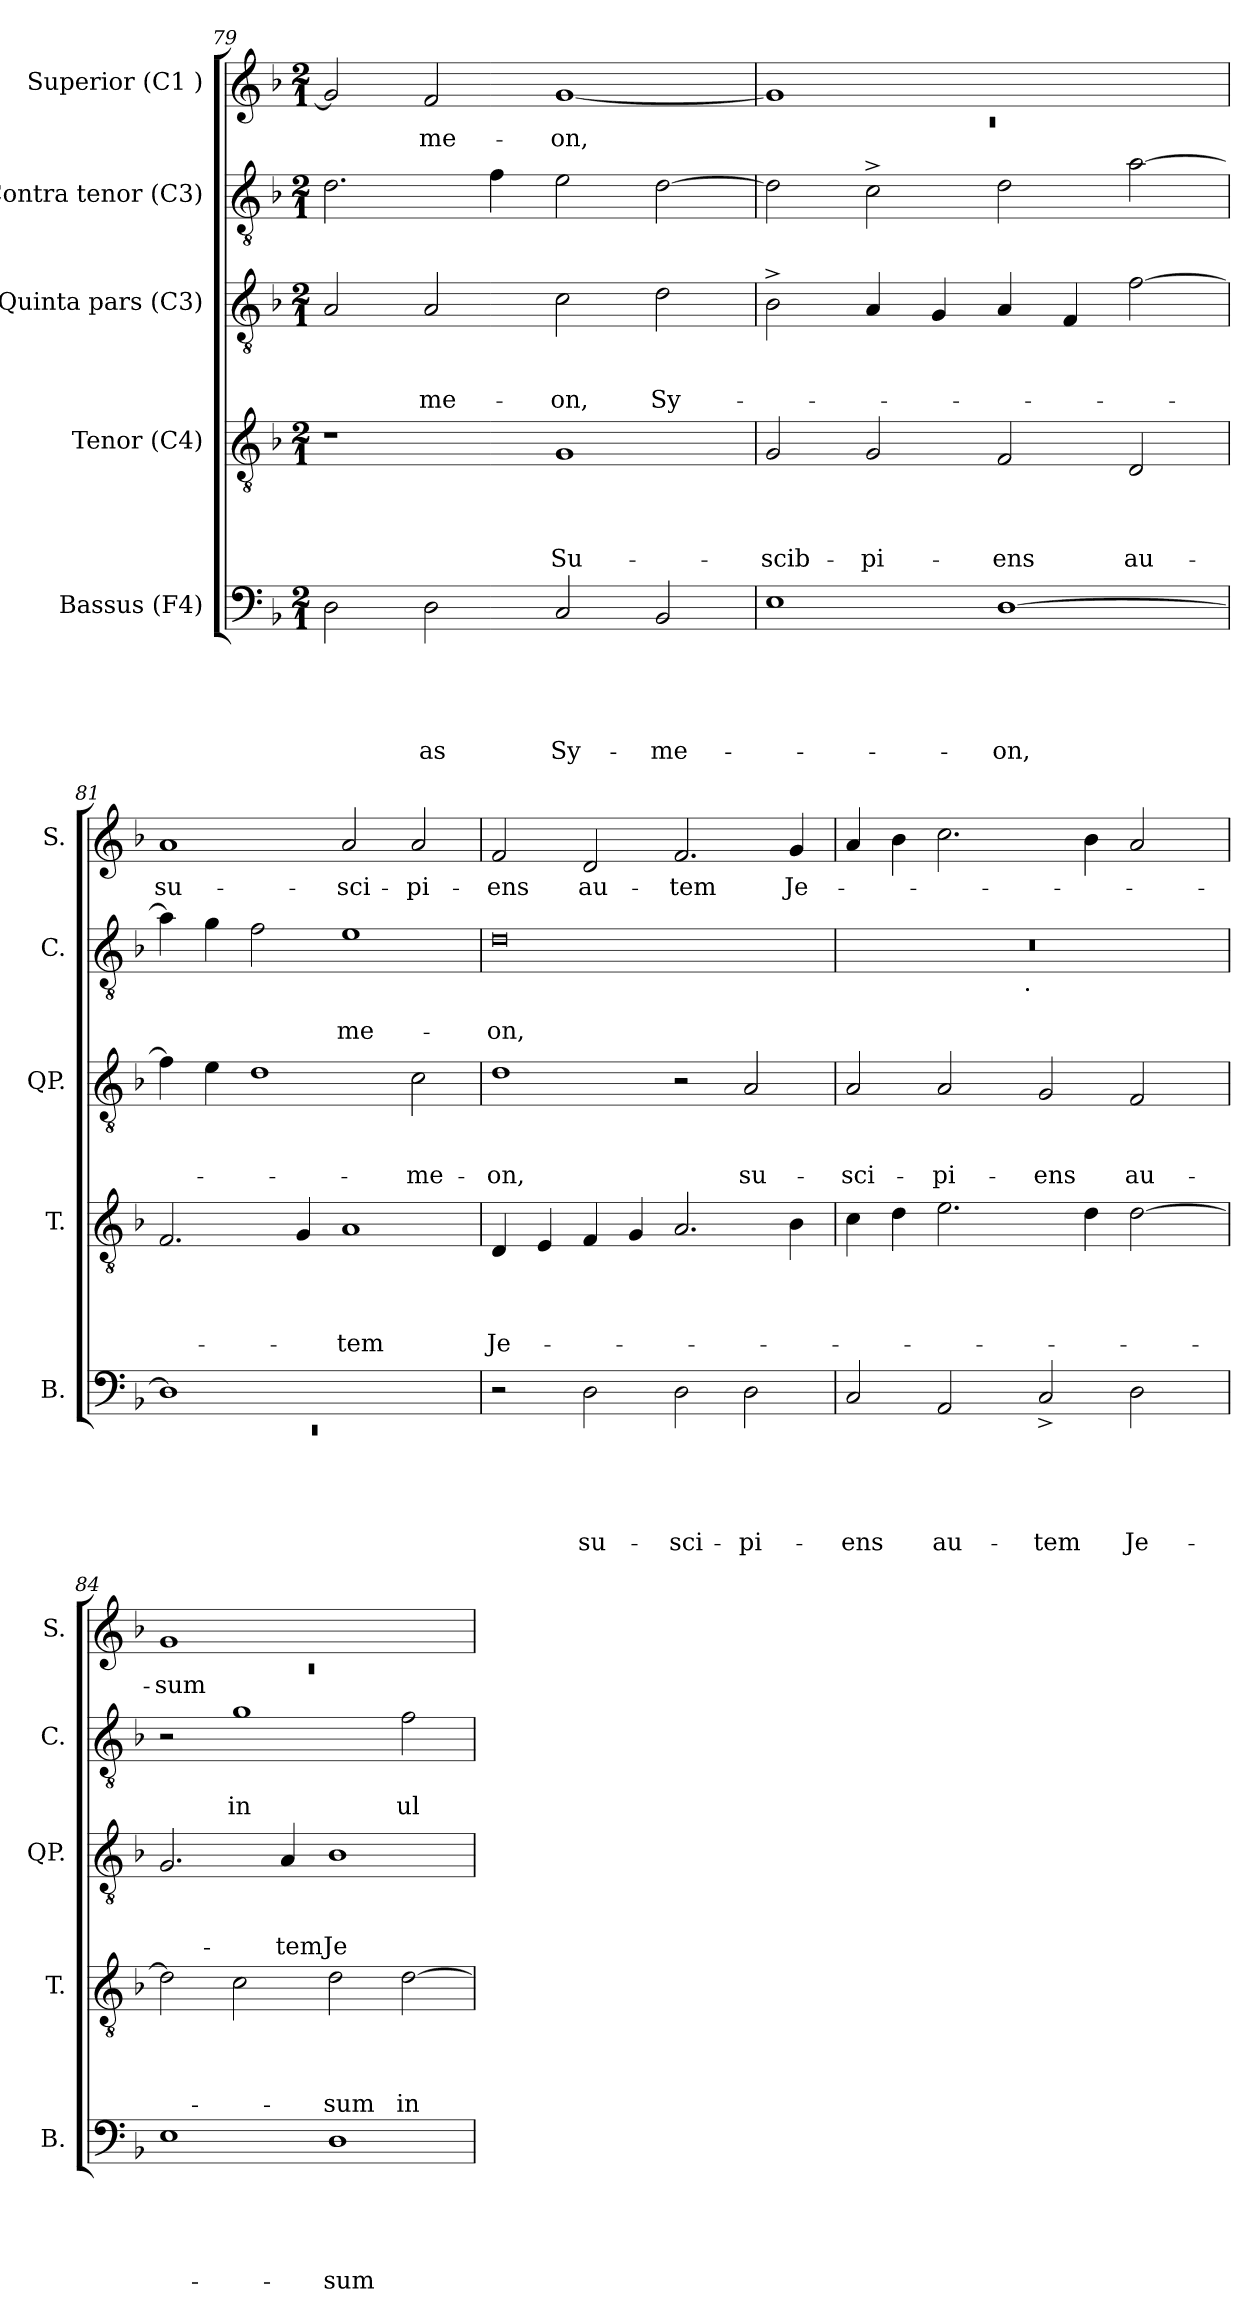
**kern	**text	**text	**text	**text	**text	**kern	**text	**text	**text	**text	**kern	**text	**text	**text	**kern	**text	**text	**kern	**text
*part5	*part5	*part5	*part5	*part5	*part5	*part4	*part4	*part4	*part4	*part4	*part3	*part3	*part3	*part3	*part2	*part2	*part2	*part1	*part1
*staff5	*staff5	*staff5	*staff5	*staff5	*staff5	*staff4	*staff4	*staff4	*staff4	*staff4	*staff3	*staff3	*staff3	*staff3	*staff2	*staff2	*staff2	*staff1	*staff1
*I"Bassus (F4)	*	*	*	*	*	*I"Tenor (C4)	*	*	*	*	*I"Quinta pars (C3)	*	*	*	*I"Contra tenor (C3)	*	*	*I"Superior (C1 )	*
*I'B.	*	*	*	*	*	*I'T.	*	*	*	*	*I'QP.	*	*	*	*I'C.	*	*	*I'S.	*
*clefF4	*	*	*	*	*	*clefGv2	*	*	*	*	*clefGv2	*	*	*	*clefGv2	*	*	*clefG2	*
*k[b-]	*	*	*	*	*	*k[b-]	*	*	*	*	*k[b-]	*	*	*	*k[b-]	*	*	*k[b-]	*
*F:	*	*	*	*	*	*F:	*	*	*	*	*F:	*	*	*	*F:	*	*	*F:	*
*M2/1	*	*	*	*	*	*M2/1	*	*	*	*	*M2/1	*	*	*	*M2/1	*	*	*M2/1	*
=79	=79	=79	=79	=79	=79	=79	=79	=79	=79	=79	=79	=79	=79	=79	=79	=79	=79	=79	=79
2D\	.	.	.	.	.	1r	.	.	.	.	2A/	.	.	.	2.d\	.	.	2g/]	.
!	!	!	!	!	!LO:LY:b	!	!	!	!	!	!	!	!	!LO:LY:b	!	!	!	!	!LO:LY:b
2D\	.	.	.	.	-as	.	.	.	.	.	2A/	.	.	-me-	.	.	.	2f/	-me-
.	.	.	.	.	.	.	.	.	.	.	.	.	.	.	4f\	.	.	.	.
!	!	!	!	!	!LO:LY:b	!	!	!	!	!LO:LY:b	!	!	!	!LO:LY:b	!	!	!	!	!LO:LY:b
2C/	.	.	.	.	Sy-	1G	.	.	.	Su-	2c\	.	.	-on,	2e\	.	.	[<1g	-on,
!	!	!	!	!	!LO:LY:b	!	!	!	!	!	!	!	!	!LO:LY:b	!	!	!	!	!
2BB-/	.	.	.	.	-me-	.	.	.	.	.	2d\	.	.	Sy-	[>2d\	.	.	.	.
=80	=80	=80	=80	=80	=80	=80	=80	=80	=80	=80	=80	=80	=80	=80	=80	=80	=80	=80	=80
*	*	*	*	*	*	*	*	*	*	*	*	*	*	*	*	*	*	*^	*
!	!	!	!	!	!	!	!	!	!	!LO:LY:b	!	!	!	!	!	!	!	!	!LO:N:vis=1	!
1E	.	.	.	.	.	2G/	.	.	.	-scib-	2B-^>\	.	.	.	2d\]	.	.	1g]	0rc	.
!	!	!	!	!	!	!	!	!	!	!LO:LY:b	!	!	!	!	!	!	!	!	!	!
.	.	.	.	.	.	2G/	.	.	.	-pi-	4A/	.	.	.	2c^>\	.	.	.	.	.
.	.	.	.	.	.	.	.	.	.	.	4G/	.	.	.	.	.	.	.	.	.
!	!	!	!	!	!LO:LY:b	!	!	!	!	!LO:LY:b	!	!	!	!	!	!	!	!	!	!
[>1D	.	.	.	.	-on,	2F/	.	.	.	-ens	4A/	.	.	.	2d\	.	.	1ryy	.	.
.	.	.	.	.	.	.	.	.	.	.	4F/	.	.	.	.	.	.	.	.	.
!	!	!	!	!	!	!	!	!	!	!LO:LY:b	!	!	!	!	!	!	!	!	!	!
.	.	.	.	.	.	2D/	.	.	.	au-	[>2f\	.	.	.	[>2a\	.	.	.	.	.
*	*	*	*	*	*	*	*	*	*	*	*	*	*	*	*	*	*	*v	*v	*
=81	=81	=81	=81	=81	=81	=81	=81	=81	=81	=81	=81	=81	=81	=81	=81	=81	=81	=81	=81
*^	*	*	*	*	*	*	*	*	*	*	*	*	*	*	*	*	*	*	*
!	!LO:N:vis=1	!	!	!	!	!	!	!	!	!	!	!	!	!	!	!	!	!	!	!LO:LY:b
1D]	0rEE	.	.	.	.	.	2.F/	.	.	.	.	4f\]	.	.	.	4a\]	.	.	1a	su-
.	.	.	.	.	.	.	.	.	.	.	.	4e\	.	.	.	4g\	.	.	.	.
.	.	.	.	.	.	.	.	.	.	.	.	1d	.	.	.	2f\	.	.	.	.
.	.	.	.	.	.	.	4G/	.	.	.	.	.	.	.	.	.	.	.	.	.
!	!	!	!	!	!	!	!	!	!	!	!LO:LY:b	!	!	!	!	!	!	!LO:LY:b	!	!LO:LY:b
1ryy	.	.	.	.	.	.	1A	.	.	.	-tem	.	.	.	.	1e	.	-me-	2a/	-sci-
!	!	!	!	!	!	!	!	!	!	!	!	!	!	!	!LO:LY:b	!	!	!	!	!LO:LY:b
.	.	.	.	.	.	.	.	.	.	.	.	2c\	.	.	-me-	.	.	.	2a/	-pi-
*v	*v	*	*	*	*	*	*	*	*	*	*	*	*	*	*	*	*	*	*	*
!!LO:LB:g=z
=82	=82	=82	=82	=82	=82	=82	=82	=82	=82	=82	=82	=82	=82	=82	=82	=82	=82	=82	=82
!	!	!	!	!	!	!	!	!	!	!LO:LY:b	!	!	!	!LO:LY:b	!	!	!LO:LY:b	!	!LO:LY:b
2r	.	.	.	.	.	4D/	.	.	.	Je-	1d	.	.	-on,	0d	.	-on,	2f/	-ens
.	.	.	.	.	.	4E/	.	.	.	.	.	.	.	.	.	.	.	.	.
!	!	!	!	!	!LO:LY:b	!	!	!	!	!	!	!	!	!	!	!	!	!	!LO:LY:b
2D\	.	.	.	.	su-	4F/	.	.	.	.	.	.	.	.	.	.	.	2d/	au-
.	.	.	.	.	.	4G/	.	.	.	.	.	.	.	.	.	.	.	.	.
!	!	!	!	!	!LO:LY:b	!	!	!	!	!	!	!	!	!	!	!	!	!	!LO:LY:b
2D\	.	.	.	.	-sci-	2.A/	.	.	.	.	2r	.	.	.	.	.	.	2.f/	-tem
!	!	!	!	!	!LO:LY:b	!	!	!	!	!	!	!	!	!LO:LY:b	!	!	!	!	!
2D\	.	.	.	.	-pi-	.	.	.	.	.	2A/	.	.	su-	.	.	.	.	.
!	!	!	!	!	!	!	!	!	!	!	!	!	!	!	!	!	!	!	!LO:LY:b
.	.	.	.	.	.	4B-\	.	.	.	.	.	.	.	.	.	.	.	4g/	Je-
=83	=83	=83	=83	=83	=83	=83	=83	=83	=83	=83	=83	=83	=83	=83	=83	=83	=83	=83	=83
!	!	!	!	!	!LO:LY:b	!	!	!	!	!	!	!	!	!LO:LY:b	!	!	!	!	!
*	*	*	*	*	*	*	*	*	*	*	*	*	*	*	*^	*	*	*	*
2C/	.	.	.	.	-ens	4c\	.	.	.	.	2A/	.	.	-sci-	0r	3%2ryy	.	.	4a/	.
.	.	.	.	.	.	4d\	.	.	.	.	.	.	.	.	.	.	.	.	4b-\	.
!	!	!	!	!	!LO:LY:b	!	!	!	!	!	!	!	!	!LO:LY:b	!	!	!	!	!	!
2AA/	.	.	.	.	au-	2.e\	.	.	.	.	2A/	.	.	-pi-	.	.	.	.	2.cc\	.
.	.	.	.	.	.	.	.	.	.	.	.	.	.	.	.	6..ryy	.	.	.	.
!	!	!	!	!	!	!	!	!	!	!	!	!	!	!	!	!LO:TX:b:t=.	!	!	!	!
.	.	.	.	.	.	.	.	.	.	.	.	.	.	.	.	3%2ryy	.	.	.	.
!	!	!	!	!	!LO:LY:b	!	!	!	!	!	!	!	!	!LO:LY:b	!	!	!	!	!	!
2C^</	.	.	.	.	-tem	.	.	.	.	.	2G/	.	.	-ens	.	.	.	.	.	.
.	.	.	.	.	.	4d\	.	.	.	.	.	.	.	.	.	.	.	.	4b-\	.
!	!	!	!	!	!LO:LY:b	!	!	!	!	!	!	!	!	!LO:LY:b	!	!	!	!	!	!
2D\	.	.	.	.	Je-	[>2d\	.	.	.	.	2F/	.	.	au-	.	.	.	.	2a/	.
.	.	.	.	.	.	.	.	.	.	.	.	.	.	.	.	3ryy	.	.	.	.
.	.	.	.	.	.	.	.	.	.	.	.	.	.	.	.	24ryy	.	.	.	.
=84	=84	=84	=84	=84	=84	=84	=84	=84	=84	=84	=84	=84	=84	=84	=84	=84	=84	=84	=84	=84
*	*	*	*	*	*	*	*	*	*	*	*	*	*	*	*	*	*	*	*^	*
!	!	!	!	!	!	!	!	!	!	!	!	!	!	!	!	!	!	!	!	!LO:N:vis=1	!LO:LY:b
*	*	*	*	*	*	*	*	*	*	*	*	*	*	*	*v	*v	*	*	*	*	*
1E	.	.	.	.	.	2d\]	.	.	.	.	2.G/	.	.	.	2r	.	.	1g	0rc	-sum
!	!	!	!	!	!	!	!	!	!	!	!	!	!	!	!	!	!LO:LY:b	!	!	!
.	.	.	.	.	.	2c\	.	.	.	.	.	.	.	.	1g	.	in	.	.	.
!	!	!	!	!	!	!	!	!	!	!	!	!	!	!LO:LY:b	!	!	!	!	!	!
.	.	.	.	.	.	.	.	.	.	.	4A/	.	.	-tem	.	.	.	.	.	.
!	!	!	!	!	!LO:LY:b	!	!	!	!	!LO:LY:b	!	!	!	!LO:LY:b	!	!	!	!	!	!
1D	.	.	.	.	-sum	2d\	.	.	.	-sum	1B-	.	.	Je-	.	.	.	1ryy	.	.
!	!	!	!	!	!	!	!	!	!	!LO:LY:b	!	!	!	!	!	!	!LO:LY:b	!	!	!
.	.	.	.	.	.	[>2d\	.	.	.	in	.	.	.	.	2f\	.	ul-	.	.	.
*	*	*	*	*	*	*	*	*	*	*	*	*	*	*	*	*	*	*v	*v	*
=	=	=	=	=	=	=	=	=	=	=	=	=	=	=	=	=	=	=	=
*-	*-	*-	*-	*-	*-	*-	*-	*-	*-	*-	*-	*-	*-	*-	*-	*-	*-	*-	*-
